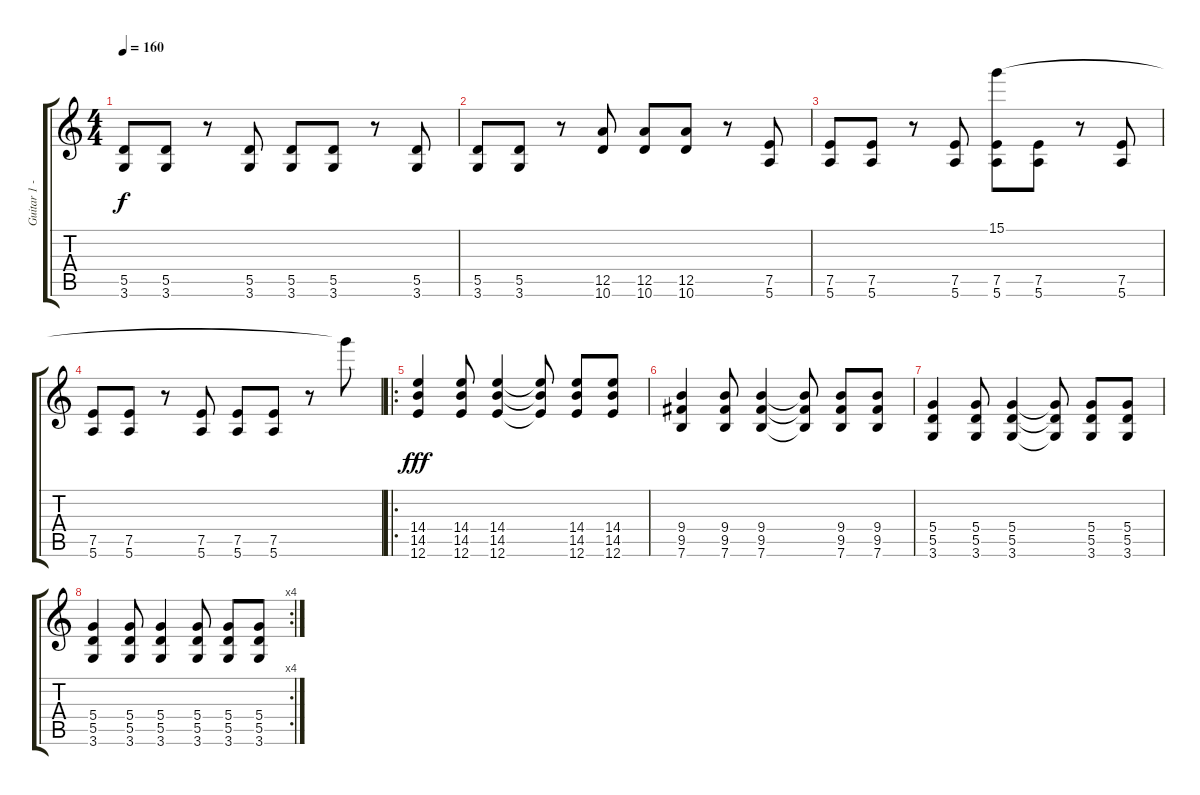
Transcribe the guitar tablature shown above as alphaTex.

\track ("Guitar 1 - Blair" "Guitar 1 -") {instrument distortionguitar}
\staff {score tabs}
\tuning (E4 B3 G3 D3 A2 E2) {hide}
\ts (4 4)
\tempo 160
\clef g2
\ks c
(5.5 3.6).8{dy f} (5.5 3.6).8 r.8 (5.5 3.6).8 (5.5 3.6).8 (5.5 3.6).8 r.8 (5.5 3.6).8 |
(5.5 3.6).8 (5.5 3.6).8 r.8 (12.5 10.6).8 (12.5 10.6).8 (12.5 10.6).8 r.8 (7.5 5.6).8 |
(7.5 5.6).8 (7.5 5.6).8 r.8 (7.5 5.6).8 (15.1 7.5 5.6).8 (7.5 5.6).8 r.8 (7.5 5.6).8 |
(7.5 5.6).8 (7.5 5.6).8 r.8 (7.5 5.6).8 (7.5 5.6).8 (7.5 5.6).8 r.8 15.1{t}.8 |
\ro
(14.4 14.5 12.6).4{dy fff} (14.4 14.5 12.6).8 (14.4 14.5 12.6).4 (14.4{t} 14.5{t} 12.6{t}).8 (14.4 14.5 12.6).8 (14.4 14.5 12.6).8 |
(9.4 9.5 7.6).4 (9.4 9.5 7.6).8 (9.4 9.5 7.6).4 (9.4{t} 9.5{t} 7.6{t}).8 (9.4 9.5 7.6).8 (9.4 9.5 7.6).8 |
(5.4 5.5 3.6).4 (5.4 5.5 3.6).8 (5.4 5.5 3.6).4 (5.4{t} 5.5{t} 3.6{t}).8 (5.4 5.5 3.6).8 (5.4 5.5 3.6).8 |
\rc 4
(5.4 5.5 3.6).4 (5.4 5.5 3.6).8 (5.4 5.5 3.6).4 (5.4 5.5 3.6).8 (5.4 5.5 3.6).8 (5.4 5.5 3.6).8
